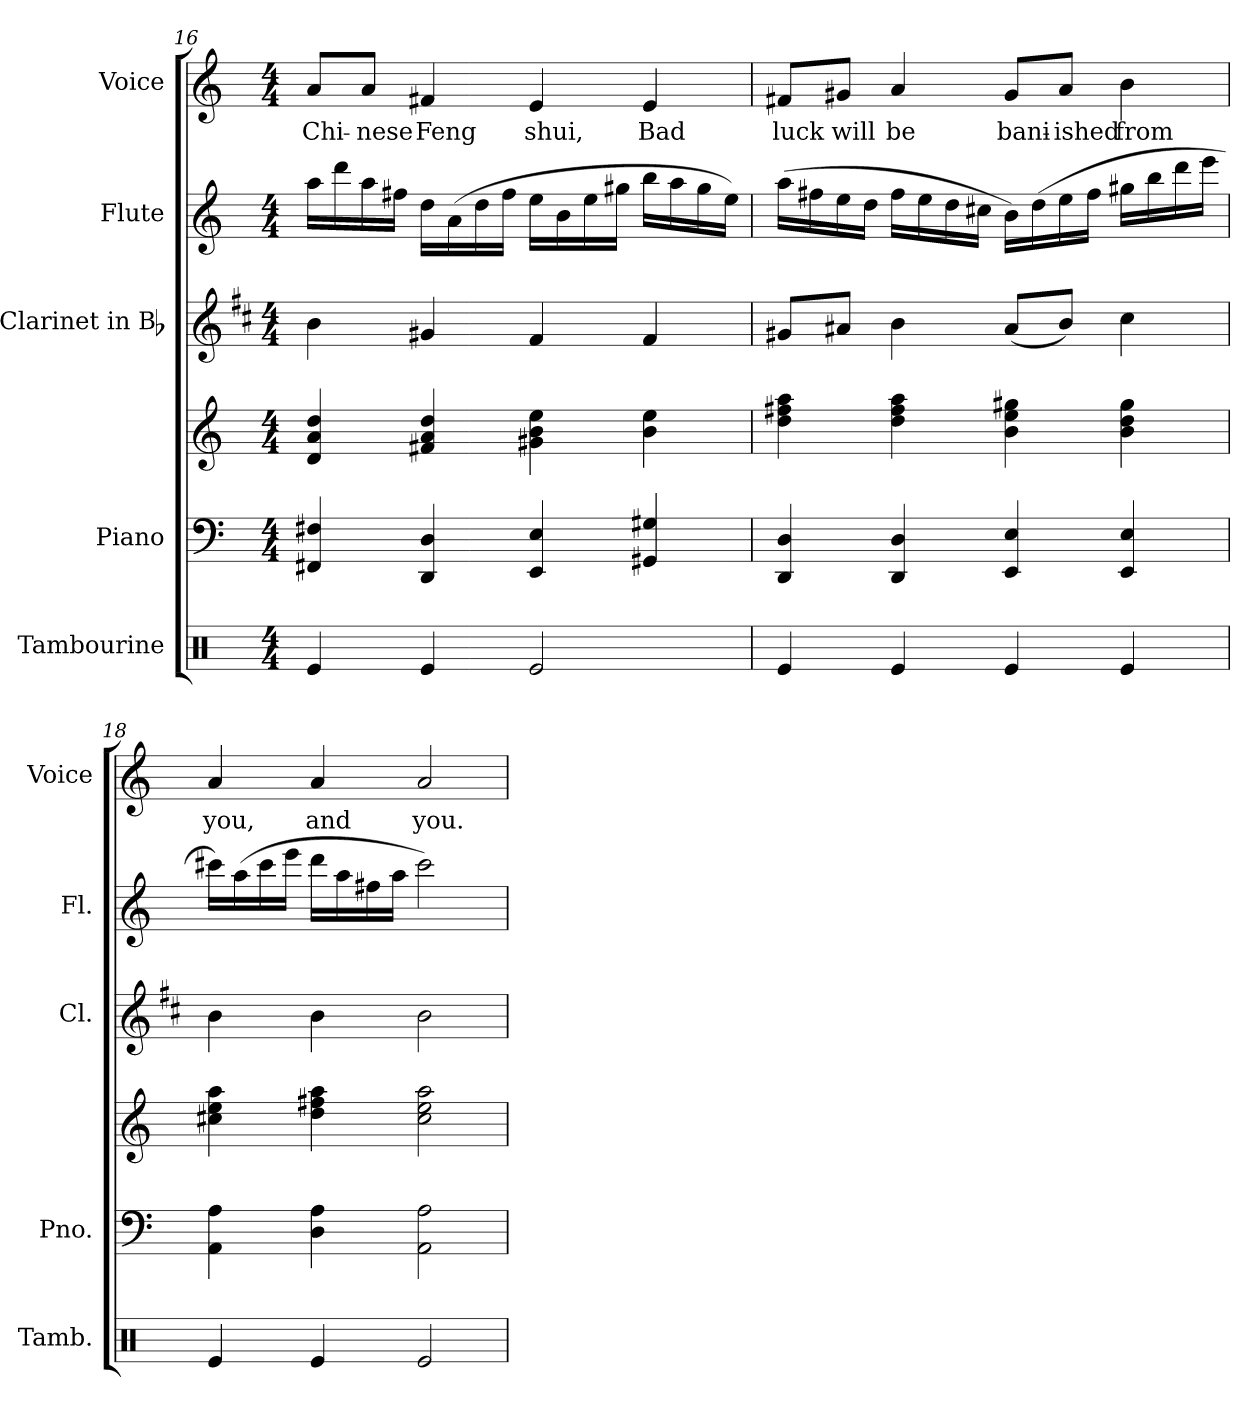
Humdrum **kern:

**kern	**kern	**kern	**kern	**kern	**kern	**text
*part5	*part4	*part4	*part3	*part2	*part1	*part1
*staff6	*staff5	*staff4	*staff3	*staff2	*staff1	*staff1
*I"Tambourine	*I"Piano	*	*I"Clarinet in Bb	*I"Flute	*I"Voice	*
*I'Tamb.	*I'Pno.	*	*I'Cl.	*I'Fl.	*I'Voice	*
*clefX	*clefF4	*clefG2	*clefG2	*clefG2	*clefG2	*
*	*	*	*ITrd1c2	*	*	*
*k[]	*k[]	*k[]	*k[]	*k[]	*k[]	*
*C:	*C:	*C:	*C:	*C:	*C:	*
*M4/4	*M4/4	*M4/4	*M4/4	*M4/4	*M4/4	*
=16	=16	=16	=16	=16	=16	=16
!	!	!	!	!	!	!LO:LY:b:color=#000000
4Rei/	4FF#Xi/ 4F#Xi	4di/ 4ai 4ddi	4ai\	16aai\LL	8ai/L	Chi-
.	.	.	.	16dddi\	.	.
!	!	!	!	!	!	!LO:LY:b:color=#000000
.	.	.	.	16aai\	8ai/J	-nese
.	.	.	.	16ff#Xi\JJ	.	.
!	!	!	!	!	!	!LO:LY:b:color=#000000
4Rei/	4DDi/ 4Di	4f#Xi/ 4ai 4ddi	4f#Xi/	16ddi\LL	4f#Xi/	Feng
.	.	.	.	(16ai\	.	.
.	.	.	.	16ddi\	.	.
.	.	.	.	16ff#i\JJ	.	.
!	!	!	!	!	!	!LO:LY:b:color=#000000
2Rei/	4EEi/ 4Ei	4g#Xi\ 4bi 4eei	4ei/	16eei\LL	4ei/	shui,
.	.	.	.	16bi\	.	.
.	.	.	.	16eei\	.	.
.	.	.	.	16gg#Xi\JJ	.	.
!	!	!	!	!	!	!LO:LY:b:color=#000000
.	4GG#Xi/ 4G#Xi	4bi\ 4eei	4ei/	16bbi\LL	4ei/	Bad
.	.	.	.	16aai\	.	.
.	.	.	.	16gg#i\	.	.
.	.	.	.	16eei\JJ)	.	.
=17	=17	=17	=17	=17	=17	=17
!	!	!	!	!	!	!LO:LY:b:color=#000000
4Rei/	4DDi/ 4Di	4ddi\ 4ff#Xi 4aai	8f#Xi/L	(16aai\LL	8f#Xi/L	luck
.	.	.	.	16ff#Xi\	.	.
!	!	!	!	!	!	!LO:LY:b:color=#000000
.	.	.	8g#Xi/J	16eei\	8g#Xi/J	will
.	.	.	.	16ddi\JJ	.	.
!	!	!	!	!	!	!LO:LY:b:color=#000000
4Rei/	4DDi/ 4Di	4ddi\ 4ff#i 4aai	4ai\	16ff#i\LL	4ai/	be
.	.	.	.	16eei\	.	.
.	.	.	.	16ddi\	.	.
.	.	.	.	16cc#Xi\JJ	.	.
!	!	!	!	!	!	!LO:LY:b:color=#000000
4Rei/	4EEi/ 4Ei	4bi\ 4eei 4gg#Xi	(8g#i/L	16bi\LL)	8g#i/L	bani-
.	.	.	.	(16ddi\	.	.
!	!	!	!	!	!	!LO:LY:b:color=#000000
.	.	.	8ai/J)	16eei\	8ai/J	-ished
.	.	.	.	16ff#i\JJ	.	.
!	!	!	!	!	!	!LO:LY:b:color=#000000
4Rei/	4EEi/ 4Ei	4bi\ 4ddi 4gg#i	4bi\	16gg#Xi\LL	4bi\	from
.	.	.	.	16bbi\	.	.
.	.	.	.	16dddi\	.	.
.	.	.	.	16eeei\JJ	.	.
=18	=18	=18	=18	=18	=18	=18
!	!	!	!	!	!	!LO:LY:b:color=#000000
4Rei/	4AAi\ 4Ai	4cc#Xi\ 4eei 4aai	4ai\	16ccc#Xi\LL)	4ai/	you,
.	.	.	.	(16aai\	.	.
.	.	.	.	16ccc#i\	.	.
.	.	.	.	16eeei\JJ	.	.
!	!	!	!	!	!	!LO:LY:b:color=#000000
4Rei/	4Di\ 4Ai	4ddi\ 4ff#Xi 4aai	4ai\	16dddi\LL	4ai/	and
.	.	.	.	16aai\	.	.
.	.	.	.	16ff#Xi\	.	.
.	.	.	.	16aai\JJ	.	.
!	!	!	!	!	!	!LO:LY:b:color=#000000
2Rei/	2AAi\ 2Ai	2cc#i\ 2eei 2aai	2ai\	2ccc#i\)	2ai/	you.
=	=	=	=	=	=	=
*-	*-	*-	*-	*-	*-	*-
